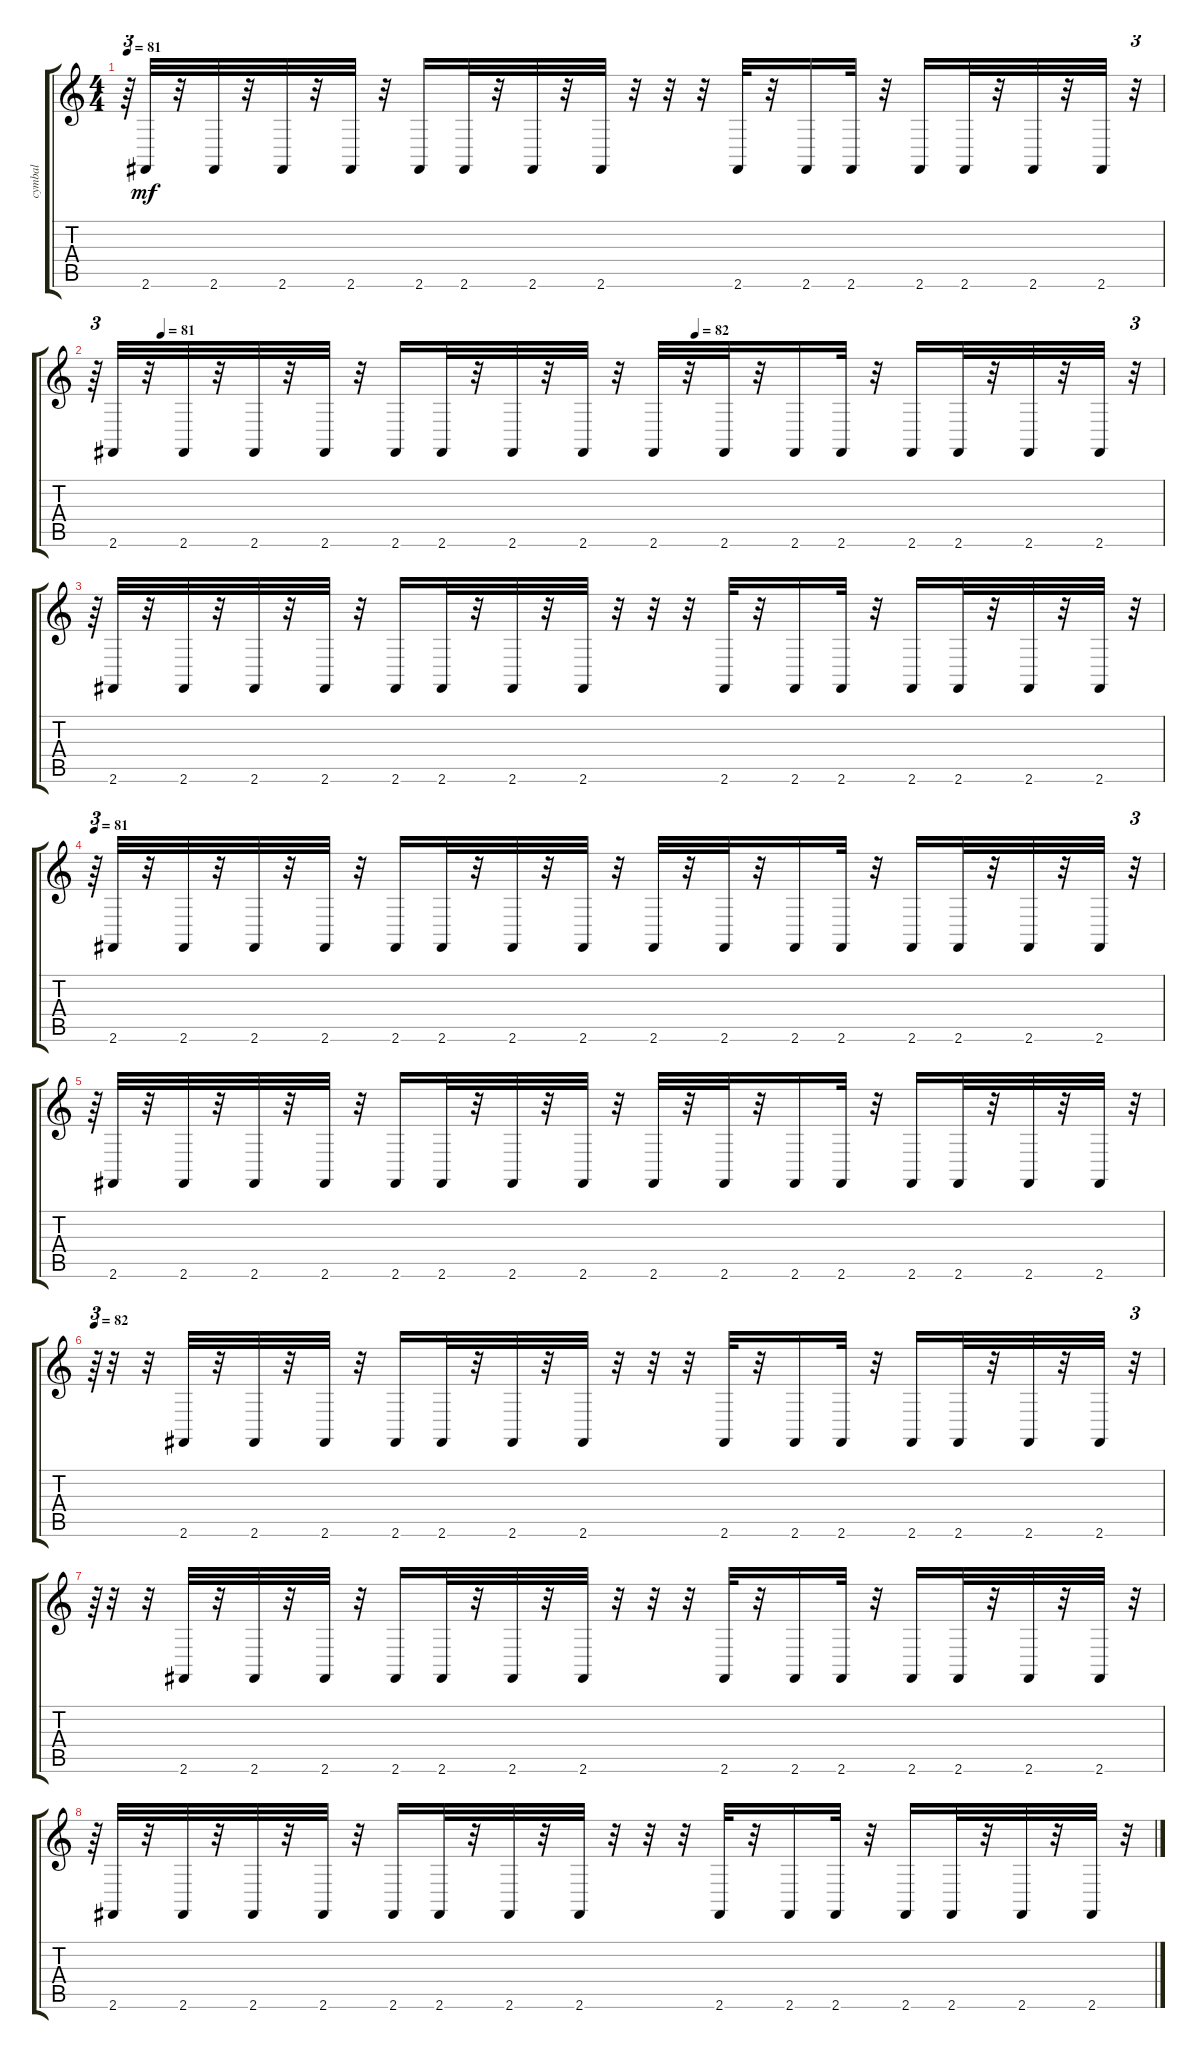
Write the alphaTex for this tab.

\track ("cymbal" "cymbal") {instrument reversecymbal}
\staff {score tabs}
\tuning (E4 B3 G3 D3 A2 E2) {hide}
\ts (4 4)
\tempo 81
\clef g2
\ks c
r.64{tu (3 2) dy mf} 2.6.32 r.32 2.6.32 r.32 2.6.32 r.32 2.6.32 r.32 2.6.16 2.6.32 r.32 2.6.32 r.32 2.6.32 r.32 r.32 r.32 2.6.32 r.32 2.6.16 2.6.32 r.32 2.6.16 2.6.32 r.32 2.6.32 r.32 2.6.32 r.32{tu (3 2)} |
\tempo (81 0.0625)
\tempo (82 0.5625)
r.64{tu (3 2)} 2.6.32 r.32 2.6.32 r.32 2.6.32 r.32 2.6.32 r.32 2.6.16 2.6.32 r.32 2.6.32 r.32 2.6.32 r.32 2.6.32 r.32 2.6.32 r.32 2.6.16 2.6.32 r.32 2.6.16 2.6.32 r.32 2.6.32 r.32 2.6.32 r.32{tu (3 2)} |
r.64{tu (3 2)} 2.6.32 r.32 2.6.32 r.32 2.6.32 r.32 2.6.32 r.32 2.6.16 2.6.32 r.32 2.6.32 r.32 2.6.32 r.32 r.32 r.32 2.6.32 r.32 2.6.16 2.6.32 r.32 2.6.16 2.6.32 r.32 2.6.32 r.32 2.6.32 r.32{tu (3 2)} |
\tempo 81
r.64{tu (3 2)} 2.6.32 r.32 2.6.32 r.32 2.6.32 r.32 2.6.32 r.32 2.6.16 2.6.32 r.32 2.6.32 r.32 2.6.32 r.32 2.6.32 r.32 2.6.32 r.32 2.6.16 2.6.32 r.32 2.6.16 2.6.32 r.32 2.6.32 r.32 2.6.32 r.32{tu (3 2)} |
r.64{tu (3 2)} 2.6.32 r.32 2.6.32 r.32 2.6.32 r.32 2.6.32 r.32 2.6.16 2.6.32 r.32 2.6.32 r.32 2.6.32 r.32 2.6.32 r.32 2.6.32 r.32 2.6.16 2.6.32 r.32 2.6.16 2.6.32 r.32 2.6.32 r.32 2.6.32 r.32{tu (3 2)} |
\tempo 82
r.64{tu (3 2)} r.32 r.32 2.6.32 r.32 2.6.32 r.32 2.6.32 r.32 2.6.16 2.6.32 r.32 2.6.32 r.32 2.6.32 r.32 r.32 r.32 2.6.32 r.32 2.6.16 2.6.32 r.32 2.6.16 2.6.32 r.32 2.6.32 r.32 2.6.32 r.32{tu (3 2)} |
r.64{tu (3 2)} r.32 r.32 2.6.32 r.32 2.6.32 r.32 2.6.32 r.32 2.6.16 2.6.32 r.32 2.6.32 r.32 2.6.32 r.32 r.32 r.32 2.6.32 r.32 2.6.16 2.6.32 r.32 2.6.16 2.6.32 r.32 2.6.32 r.32 2.6.32 r.32{tu (3 2)} |
r.64{tu (3 2)} 2.6.32 r.32 2.6.32 r.32 2.6.32 r.32 2.6.32 r.32 2.6.16 2.6.32 r.32 2.6.32 r.32 2.6.32 r.32 r.32 r.32 2.6.32 r.32 2.6.16 2.6.32 r.32 2.6.16 2.6.32 r.32 2.6.32 r.32 2.6.32 r.32{tu (3 2)}
